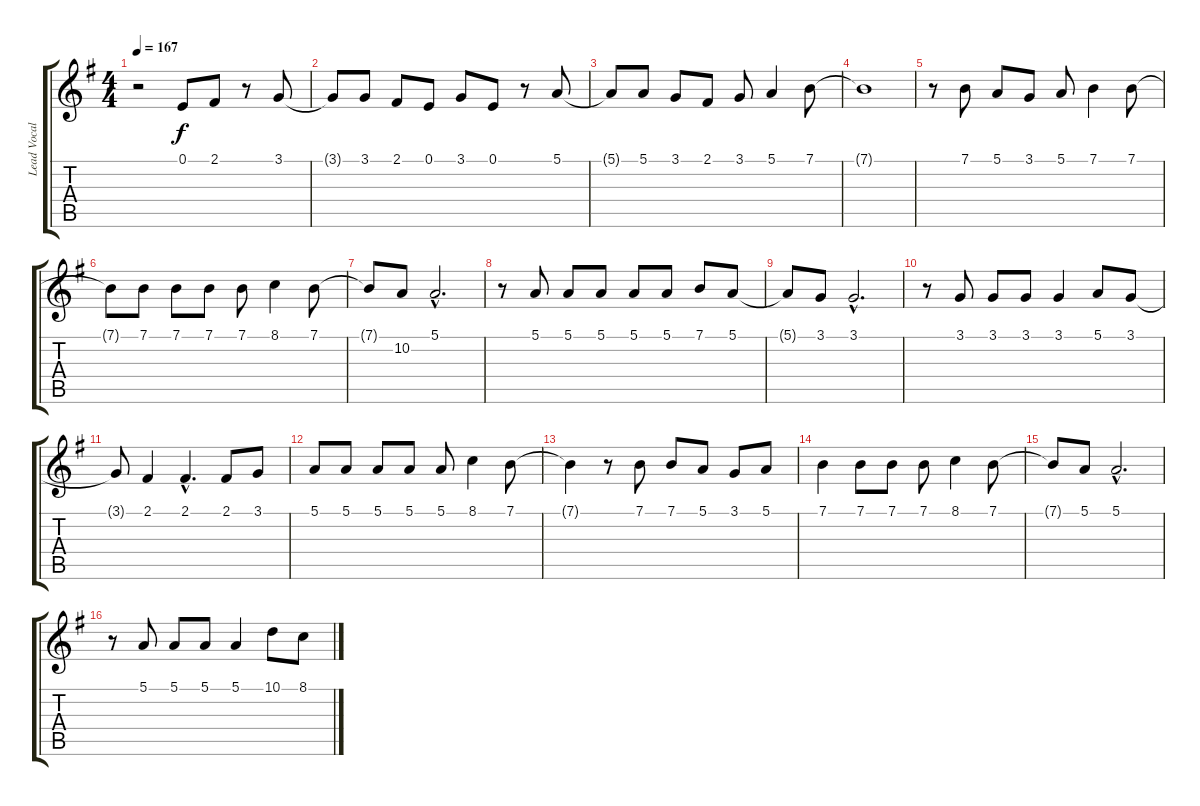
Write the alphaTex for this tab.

\track ("Lead Vocal" "Lead Vocal") {instrument clavinet}
\staff {score tabs}
\tuning (E4 B3 G3 D3 A2 E2) {hide}
\ts (4 4)
\tempo 167
\clef g2
\ks eminor
r.2{dy f} 0.1.8 2.1.8 r.8 3.1.8 |
3.1{t}.8 3.1.8 2.1.8 0.1.8 3.1.8 0.1.8 r.8 5.1.8 |
5.1{t}.8 5.1.8 3.1.8 2.1.8 3.1.8 5.1.4 7.1.8 |
7.1{t}.1 |
r.8 7.1.8 5.1.8 3.1.8 5.1.8 7.1.4 7.1.8 |
7.1{t}.8 7.1.8 7.1.8 7.1.8 7.1.8 8.1.4 7.1.8 |
7.1{t}.8 10.2.8 5.1{hac}.2{d} |
r.8 5.1.8 5.1.8 5.1.8 5.1.8 5.1.8 7.1.8 5.1.8 |
5.1{t}.8 3.1.8 3.1{hac}.2{d} |
r.8 3.1.8 3.1.8 3.1.8 3.1.4 5.1.8 3.1.8 |
3.1{t}.8 2.1.4 2.1{hac}.4{d} 2.1.8 3.1.8 |
5.1.8 5.1.8 5.1.8 5.1.8 5.1.8 8.1.4 7.1.8 |
7.1{t}.4 r.8 7.1.8 7.1.8 5.1.8 3.1.8 5.1.8 |
7.1.4 7.1.8 7.1.8 7.1.8 8.1.4 7.1.8 |
7.1{t}.8 5.1.8 5.1{hac}.2{d} |
r.8 5.1.8 5.1.8 5.1.8 5.1.4 10.1.8 8.1.8
